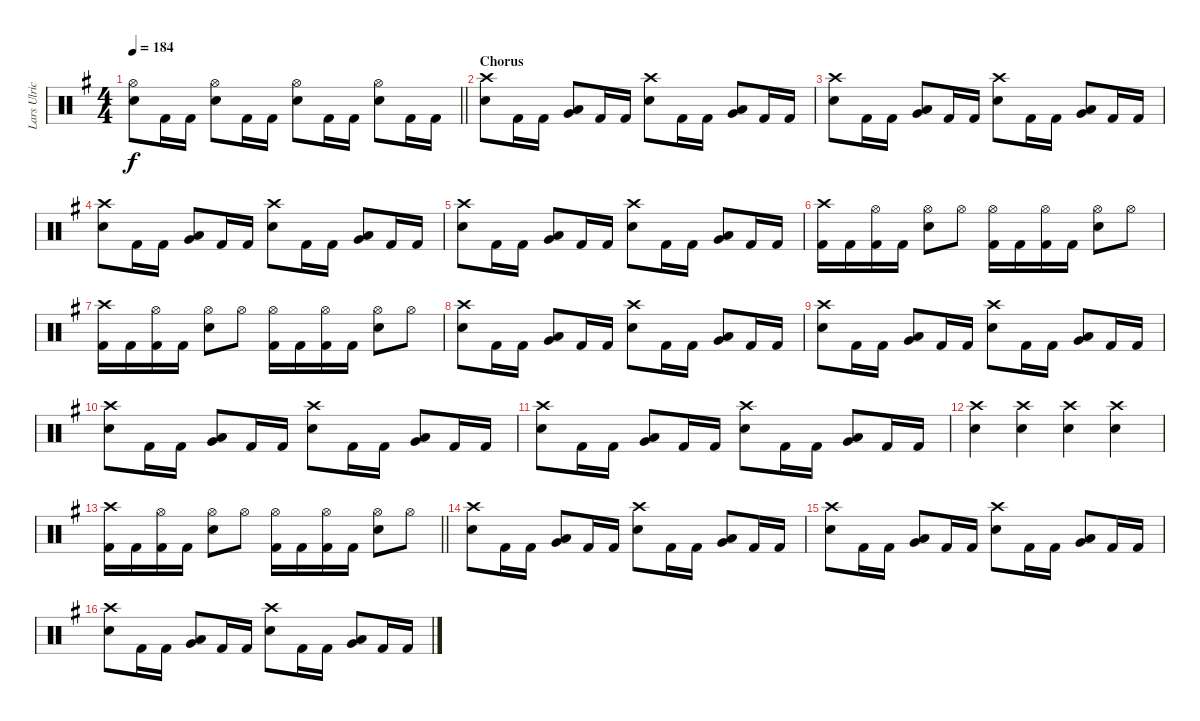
\track ("Lars Ulrich" "Lars Ulric") {instrument percussion}
\staff {score}
\articulation defaults
\ts (4 4)
\tempo 184
\clef neutral
\barLineRight lightlight
\ks eminor
("Hi-Hat (open)" "Snare (hit) 2").8{dy f} "Kick (hit) 2".16 "Kick (hit) 2".16 ("Hi-Hat (open)" "Snare (hit) 2").8 "Kick (hit) 2".16 "Kick (hit) 2".16 ("Hi-Hat (open)" "Snare (hit) 2").8 "Kick (hit) 2".16 "Kick (hit) 2".16 ("Hi-Hat (open)" "Snare (hit) 2").8 "Kick (hit) 2".16 "Kick (hit) 2".16 |
\section ("" "Chorus")
("Crash high (hit)" "Snare (hit) 2").8 "Kick (hit) 2".16 "Kick (hit) 2".16 ("Low Tom (hit)" "Very Low Tom (hit)").8 "Kick (hit) 2".16 "Kick (hit) 2".16 ("Crash high (hit)" "Snare (hit) 2").8 "Kick (hit) 2".16 "Kick (hit) 2".16 ("Low Tom (hit)" "Very Low Tom (hit)").8 "Kick (hit) 2".16 "Kick (hit) 2".16 |
("Crash high (hit)" "Snare (hit) 2").8 "Kick (hit) 2".16 "Kick (hit) 2".16 ("Low Tom (hit)" "Very Low Tom (hit)").8 "Kick (hit) 2".16 "Kick (hit) 2".16 ("Crash high (hit)" "Snare (hit) 2").8 "Kick (hit) 2".16 "Kick (hit) 2".16 ("Low Tom (hit)" "Very Low Tom (hit)").8 "Kick (hit) 2".16 "Kick (hit) 2".16 |
("Crash high (hit)" "Snare (hit) 2").8 "Kick (hit) 2".16 "Kick (hit) 2".16 ("Low Tom (hit)" "Very Low Tom (hit)").8 "Kick (hit) 2".16 "Kick (hit) 2".16 ("Crash high (hit)" "Snare (hit) 2").8 "Kick (hit) 2".16 "Kick (hit) 2".16 ("Low Tom (hit)" "Very Low Tom (hit)").8 "Kick (hit) 2".16 "Kick (hit) 2".16 |
("Crash high (hit)" "Snare (hit) 2").8 "Kick (hit) 2".16 "Kick (hit) 2".16 ("Low Tom (hit)" "Very Low Tom (hit)").8 "Kick (hit) 2".16 "Kick (hit) 2".16 ("Crash high (hit)" "Snare (hit) 2").8 "Kick (hit) 2".16 "Kick (hit) 2".16 ("Low Tom (hit)" "Very Low Tom (hit)").8 "Kick (hit) 2".16 "Kick (hit) 2".16 |
("Crash high (hit)" "Kick (hit) 2").16 "Kick (hit) 2".16 ("Hi-Hat (open)" "Kick (hit) 2").16 "Kick (hit) 2".16 ("Hi-Hat (open)" "Snare (hit) 2").8 "Hi-Hat (open)".8 ("Hi-Hat (open)" "Kick (hit) 2").16 "Kick (hit) 2".16 ("Hi-Hat (open)" "Kick (hit) 2").16 "Kick (hit) 2".16 ("Hi-Hat (open)" "Snare (hit) 2").8 "Hi-Hat (open)".8 |
("Crash high (hit)" "Kick (hit) 2").16 "Kick (hit) 2".16 ("Hi-Hat (open)" "Kick (hit) 2").16 "Kick (hit) 2".16 ("Hi-Hat (open)" "Snare (hit) 2").8 "Hi-Hat (open)".8 ("Hi-Hat (open)" "Kick (hit) 2").16 "Kick (hit) 2".16 ("Hi-Hat (open)" "Kick (hit) 2").16 "Kick (hit) 2".16 ("Hi-Hat (open)" "Snare (hit) 2").8 "Hi-Hat (open)".8 |
("Crash high (hit)" "Snare (hit) 2").8 "Kick (hit) 2".16 "Kick (hit) 2".16 ("Low Tom (hit)" "Very Low Tom (hit)").8 "Kick (hit) 2".16 "Kick (hit) 2".16 ("Crash high (hit)" "Snare (hit) 2").8 "Kick (hit) 2".16 "Kick (hit) 2".16 ("Low Tom (hit)" "Very Low Tom (hit)").8 "Kick (hit) 2".16 "Kick (hit) 2".16 |
("Crash high (hit)" "Snare (hit) 2").8 "Kick (hit) 2".16 "Kick (hit) 2".16 ("Low Tom (hit)" "Very Low Tom (hit)").8 "Kick (hit) 2".16 "Kick (hit) 2".16 ("Crash high (hit)" "Snare (hit) 2").8 "Kick (hit) 2".16 "Kick (hit) 2".16 ("Low Tom (hit)" "Very Low Tom (hit)").8 "Kick (hit) 2".16 "Kick (hit) 2".16 |
("Crash high (hit)" "Snare (hit) 2").8 "Kick (hit) 2".16 "Kick (hit) 2".16 ("Low Tom (hit)" "Very Low Tom (hit)").8 "Kick (hit) 2".16 "Kick (hit) 2".16 ("Crash high (hit)" "Snare (hit) 2").8 "Kick (hit) 2".16 "Kick (hit) 2".16 ("Low Tom (hit)" "Very Low Tom (hit)").8 "Kick (hit) 2".16 "Kick (hit) 2".16 |
("Crash high (hit)" "Snare (hit) 2").8 "Kick (hit) 2".16 "Kick (hit) 2".16 ("Low Tom (hit)" "Very Low Tom (hit)").8 "Kick (hit) 2".16 "Kick (hit) 2".16 ("Crash high (hit)" "Snare (hit) 2").8 "Kick (hit) 2".16 "Kick (hit) 2".16 ("Low Tom (hit)" "Very Low Tom (hit)").8 "Kick (hit) 2".16 "Kick (hit) 2".16 |
("Crash high (hit)" "Snare (hit) 2").4 ("Crash high (hit)" "Snare (hit) 2").4 ("Crash high (hit)" "Snare (hit) 2").4 ("Crash high (hit)" "Snare (hit) 2").4 |
\barLineRight lightlight
("Crash high (hit)" "Kick (hit) 2").16 "Kick (hit) 2".16 ("Hi-Hat (open)" "Kick (hit) 2").16 "Kick (hit) 2".16 ("Hi-Hat (open)" "Snare (hit) 2").8 "Hi-Hat (open)".8 ("Hi-Hat (open)" "Kick (hit) 2").16 "Kick (hit) 2".16 ("Hi-Hat (open)" "Kick (hit) 2").16 "Kick (hit) 2".16 ("Hi-Hat (open)" "Snare (hit) 2").8 "Hi-Hat (open)".8 |
("Crash high (hit)" "Snare (hit) 2").8 "Kick (hit) 2".16 "Kick (hit) 2".16 ("Low Tom (hit)" "Very Low Tom (hit)").8 "Kick (hit) 2".16 "Kick (hit) 2".16 ("Crash high (hit)" "Snare (hit) 2").8 "Kick (hit) 2".16 "Kick (hit) 2".16 ("Low Tom (hit)" "Very Low Tom (hit)").8 "Kick (hit) 2".16 "Kick (hit) 2".16 |
("Crash high (hit)" "Snare (hit) 2").8 "Kick (hit) 2".16 "Kick (hit) 2".16 ("Low Tom (hit)" "Very Low Tom (hit)").8 "Kick (hit) 2".16 "Kick (hit) 2".16 ("Crash high (hit)" "Snare (hit) 2").8 "Kick (hit) 2".16 "Kick (hit) 2".16 ("Low Tom (hit)" "Very Low Tom (hit)").8 "Kick (hit) 2".16 "Kick (hit) 2".16 |
("Crash high (hit)" "Snare (hit) 2").8 "Kick (hit) 2".16 "Kick (hit) 2".16 ("Low Tom (hit)" "Very Low Tom (hit)").8 "Kick (hit) 2".16 "Kick (hit) 2".16 ("Crash high (hit)" "Snare (hit) 2").8 "Kick (hit) 2".16 "Kick (hit) 2".16 ("Low Tom (hit)" "Very Low Tom (hit)").8 "Kick (hit) 2".16 "Kick (hit) 2".16
